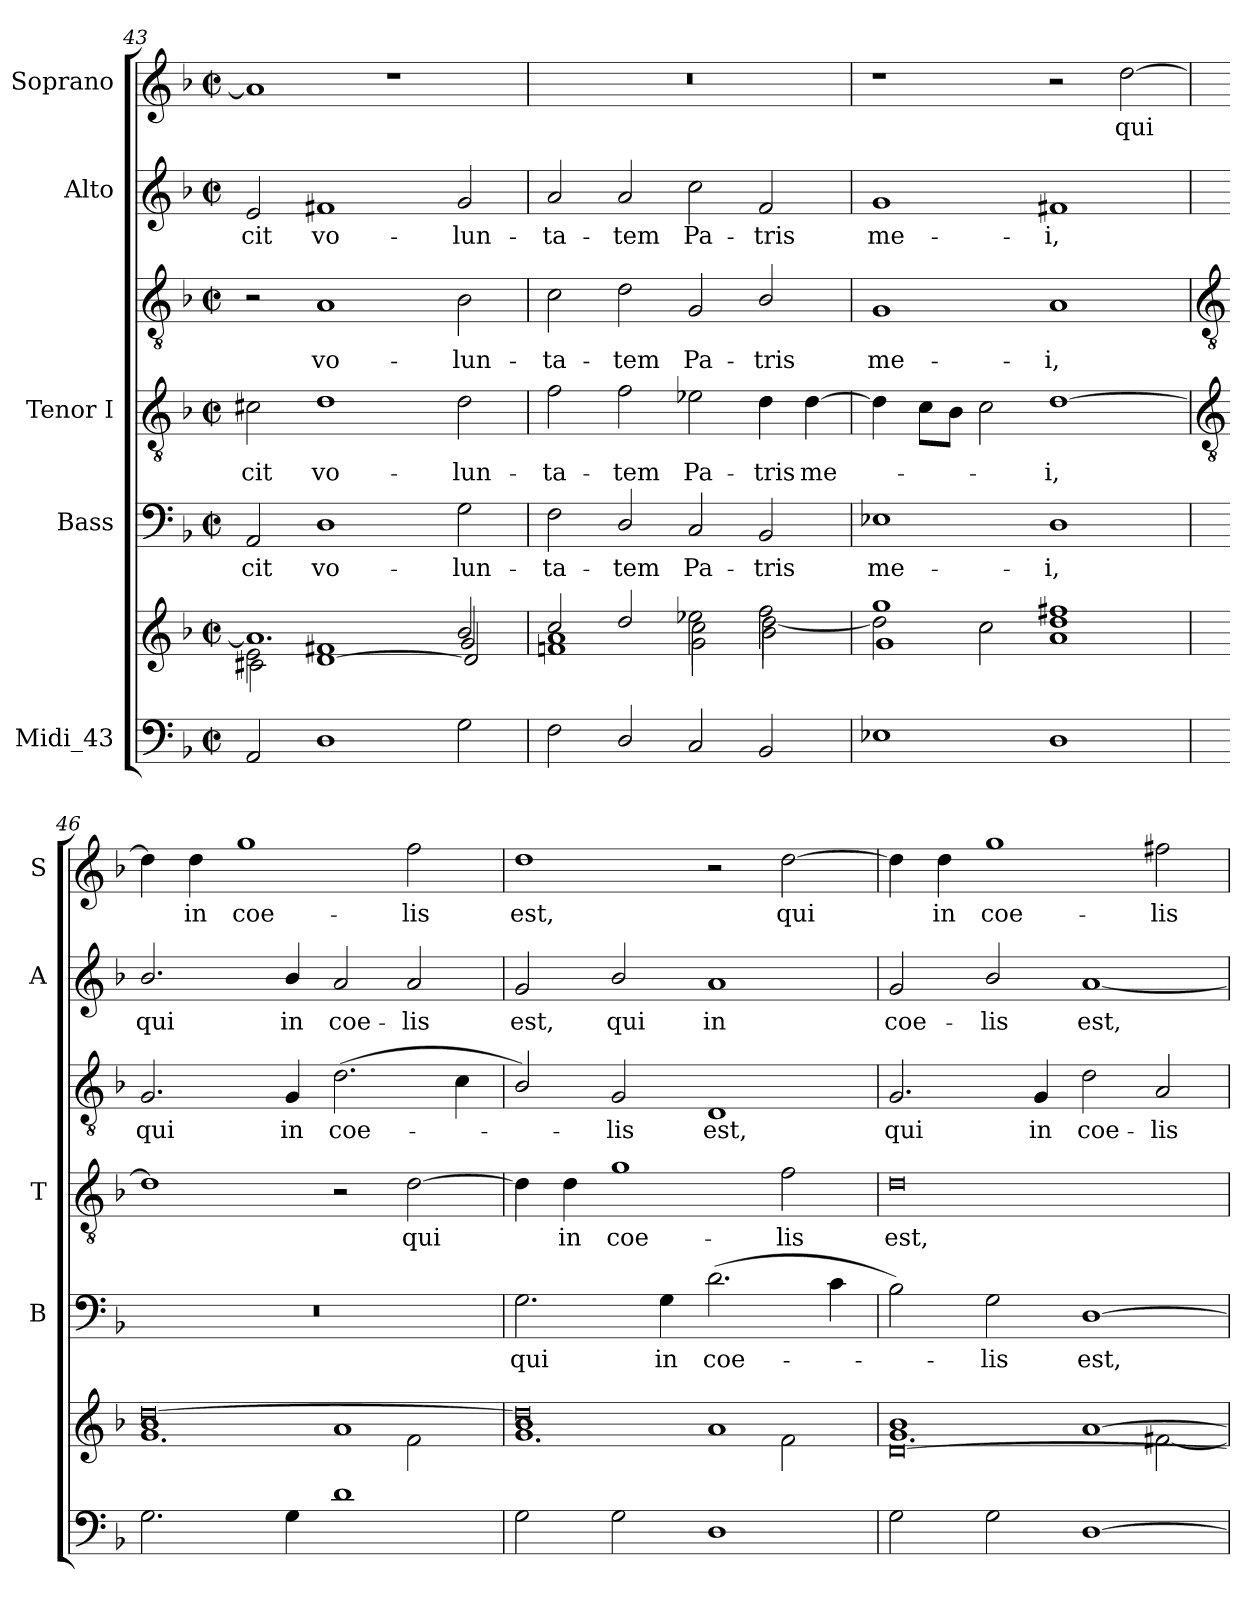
**kern	**kern	**kern	**text	**kern	**text	**kern	**text	**kern	**text	**kern	**text
*part5	*part5	*part4	*part4	*part3	*part3	*part3	*part3	*part2	*part2	*part1	*part1
*staff7	*staff6	*staff5	*staff5	*staff4	*staff4	*staff3	*staff3	*staff2	*staff2	*staff1	*staff1
*I"Midi_43	*	*I"Bass	*	*I"Tenor I	*	*	*	*I"Alto	*	*I"Soprano	*
*	*	*I'B	*	*I'T	*	*	*	*I'A	*	*I'S	*
*clefF4	*clefG2	*clefF4	*	*clefGv2	*	*clefGv2	*	*clefG2	*	*clefG2	*
*k[b-]	*k[b-]	*k[b-]	*	*k[b-]	*	*k[b-]	*	*k[b-]	*	*k[b-]	*
*F:	*F:	*F:	*	*F:	*	*F:	*	*F:	*	*F:	*
*M4/2	*M4/2	*M4/2	*	*M4/2	*	*M4/2	*	*M4/2	*	*M4/2	*
*met(c|)	*met(c|)	*met(c|)	*	*met(c|)	*	*met(c|)	*	*met(c|)	*	*met(c|)	*
=43	=43	=43	=43	=43	=43	=43	=43	=43	=43	=43	=43
*	*^	*	*	*	*	*	*	*	*	*	*
*	*	*^	*	*	*	*	*	*	*	*	*	*
!	!	!	!	!	!LO:LY:b	!	!LO:LY:b	!	!	!	!LO:LY:b	!	!
2AA	1.a/]	2e\	2c#X\	2AA	-cit	2c#X	-cit	2r	.	2e	-cit	1a]	.
!	!	!	!	!	!LO:LY:b	!	!LO:LY:b	!	!LO:LY:b	!	!LO:LY:b	!	!
1D	.	1f#X\	[1d\	1D	vo-	1d	vo-	1A	vo-	1f#X	vo-	.	.
.	.	.	.	.	.	.	.	.	.	.	.	1r	.
!	!	!	!	!	!LO:LY:b	!	!LO:LY:b	!	!LO:LY:b	!	!LO:LY:b	!	!
2G	2b-/	2g/	2d/]	2G	-lun-	2d	-lun-	2B-	-lun-	2g	-lun-	.	.
=44	=44	=44	=44	=44	=44	=44	=44	=44	=44	=44	=44	=44	=44
!	!	!	!	!	!LO:LY:b	!	!LO:LY:b	!	!LO:LY:b	!	!LO:LY:b	!	!
2F	2cc/	1a\	1fn\	2F	-ta-	2f	ta-	2c	-ta-	2a	-ta-	0r	.
!	!	!	!	!	!LO:LY:b	!	!LO:LY:b	!	!LO:LY:b	!	!LO:LY:b	!	!
2D/	2dd/	.	.	2D/	-tem	2f	-tem	2d	-tem	2a	-tem	.	.
!	!	!	!	!	!LO:LY:b	!	!LO:LY:b	!	!LO:LY:b	!	!LO:LY:b	!	!
2C	2ee-X\	2cc\	2g\	2C	Pa-	2e-X	Pa-	2G	Pa-	2cc	Pa-	.	.
!	!	!	!	!	!LO:LY:b	!	!LO:LY:b	!	!LO:LY:b	!	!LO:LY:b	!	!
2BB-	2ff\	[2dd\	2b-\	2BB-	-tris	4d	-tris	2B-/	-tris	2f	-tris	.	.
!	!	!	!	!	!	!	!LO:LY:b	!	!	!	!	!	!
.	.	.	.	.	.	[4d	me-	.	.	.	.	.	.
=45	=45	=45	=45	=45	=45	=45	=45	=45	=45	=45	=45	=45	=45
!	!	!	!	!	!LO:LY:b	!	!	!	!LO:LY:b	!	!LO:LY:b	!	!
1E-X	1gg/	2dd\]	1g/	1E-X	me-	4d]	.	1G	me-	1g	me-	1r	.
.	.	.	.	.	.	8cL	.	.	.	.	.	.	.
.	.	.	.	.	.	8B-J	.	.	.	.	.	.	.
.	.	2cc\	.	.	.	2c	.	.	.	.	.	.	.
!	!	!	!	!	!LO:LY:b	!	!LO:LY:b	!	!LO:LY:b	!	!LO:LY:b	!	!
1D	1ff#X\	1dd\	1a\	1D	-i,	[1d	i,	1A	-i,	1f#X	-i,	2r	.
!	!	!	!	!	!	!	!	!	!	!	!	!	!LO:LY:b
.	.	.	.	.	.	.	.	.	.	.	.	[2dd	qui
!!LO:LB:g=z
=46	=46	=46	=46	=46	=46	=46	=46	=46	=46	=46	=46	=46	=46
*	*	*	*	*	*	*clefGv2	*	*clefGv2	*	*	*	*	*
!	!	!	!	!	!	!	!	!	!LO:LY:b	!	!LO:LY:b	!	!
2.G	[0dd/	1b-\	1.g\	0r	.	1d]	.	2.G	qui	2.b-/	qui	4dd]	.
!	!	!	!	!	!	!	!	!	!	!	!	!	!LO:LY:b
.	.	.	.	.	.	.	.	.	.	.	.	4dd	in
!	!	!	!	!	!	!	!	!	!	!	!	!	!LO:LY:b
.	.	.	.	.	.	.	.	.	.	.	.	1gg	coe-
!	!	!	!	!	!	!	!	!	!LO:LY:b	!	!LO:LY:b	!	!
4G	.	.	.	.	.	.	.	4G	in	4b-/	in	.	.
!	!	!	!	!	!	!	!	!	!LO:LY:b	!	!LO:LY:b	!	!
1d	.	1a\	.	.	.	2r	.	(>2.d	coe-	2a	coe-	.	.
!	!	!	!	!	!	!	!LO:LY:b	!	!	!	!LO:LY:b	!	!LO:LY:b
.	.	.	2f\	.	.	[2d	qui	.	.	2a	-lis	2ff	-lis
.	.	.	.	.	.	.	.	4c	.	.	.	.	.
=47	=47	=47	=47	=47	=47	=47	=47	=47	=47	=47	=47	=47	=47
!	!	!	!	!	!LO:LY:b	!	!	!	!	!	!LO:LY:b	!	!LO:LY:b
2G	0dd/]	1b-\	1.g\	2.G	qui	4d]	.	2B-/)	.	2g	est,	1dd	est,
!	!	!	!	!	!	!	!LO:LY:b	!	!	!	!	!	!
.	.	.	.	.	.	4d	in	.	.	.	.	.	.
!	!	!	!	!	!	!	!LO:LY:b	!	!LO:LY:b	!	!LO:LY:b	!	!
2G	.	.	.	.	.	1g	coe-	2G	lis	2b-/	qui	.	.
!	!	!	!	!	!LO:LY:b	!	!	!	!	!	!	!	!
.	.	.	.	4G	in	.	.	.	.	.	.	.	.
!	!	!	!	!	!LO:LY:b	!	!	!	!LO:LY:b	!	!LO:LY:b	!	!
1D	.	1a\	.	(>2.d	coe-	.	.	1D	est,	1a	in	2r	.
!	!	!	!	!	!	!	!LO:LY:b	!	!	!	!	!	!LO:LY:b
.	.	.	2f\	.	.	2f	-lis	.	.	.	.	[2dd	qui
.	.	.	.	4c	.	.	.	.	.	.	.	.	.
=48	=48	=48	=48	=48	=48	=48	=48	=48	=48	=48	=48	=48	=48
!	!	!	!	!	!	!	!LO:LY:b	!	!LO:LY:b	!	!LO:LY:b	!	!
2G	1b-/	1.g\	[0d\	2B-)	.	0d	est,	2.G	qui	2g	coe-	4dd]	.
!	!	!	!	!	!	!	!	!	!	!	!	!	!LO:LY:b
.	.	.	.	.	.	.	.	.	.	.	.	4dd	in
!	!	!	!	!	!LO:LY:b	!	!	!	!	!	!LO:LY:b	!	!LO:LY:b
2G	.	.	.	2G	lis	.	.	.	.	2b-/	-lis	1gg	coe-
!	!	!	!	!	!	!	!	!	!LO:LY:b	!	!	!	!
.	.	.	.	.	.	.	.	4G	in	.	.	.	.
!	!	!	!	!	!LO:LY:b	!	!	!	!LO:LY:b	!	!LO:LY:b	!	!
[1D	[1a/	.	.	[1D	est,	.	.	2d	coe-	[1a	est,	.	.
!	!	!	!	!	!	!	!	!	!LO:LY:b	!	!	!	!LO:LY:b
.	.	[2f#X\	.	.	.	.	.	2A	-lis	.	.	2ff#X	-lis
*	*v	*v	*v	*	*	*	*	*	*	*	*	*	*
=	=	=	=	=	=	=	=	=	=	=	=
*-	*-	*-	*-	*-	*-	*-	*-	*-	*-	*-	*-
